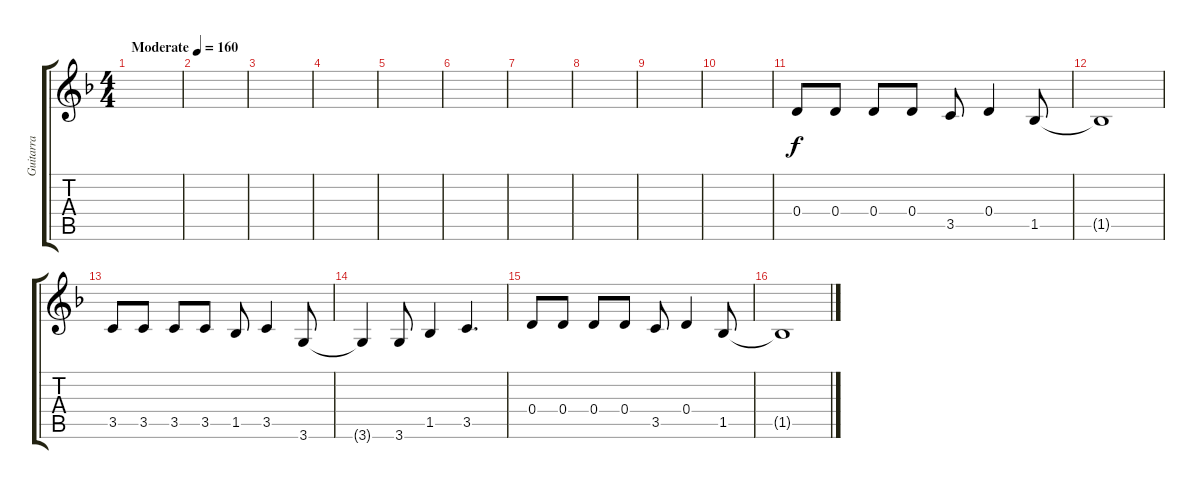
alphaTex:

\track ("Guitarra" "Guitarra") {instrument distortionguitar}
\staff {score tabs}
\tuning (E4 B3 G3 D3 A2 E2) {hide}
\ts (4 4)
\tempo (160 "Moderate")
\clef g2
\ks dminor
|
|
|
|
|
|
|
|
|
|
0.4.8 0.4.8 0.4.8 0.4.8 3.5.8 0.4.4 1.5.8 |
1.5{t}.1 |
3.5.8 3.5.8 3.5.8 3.5.8 1.5.8 3.5.4 3.6.8 |
3.6{t}.4 3.6.8 1.5.4 3.5.4{d} |
0.4.8 0.4.8 0.4.8 0.4.8 3.5.8 0.4.4 1.5.8 |
1.5{t}.1
